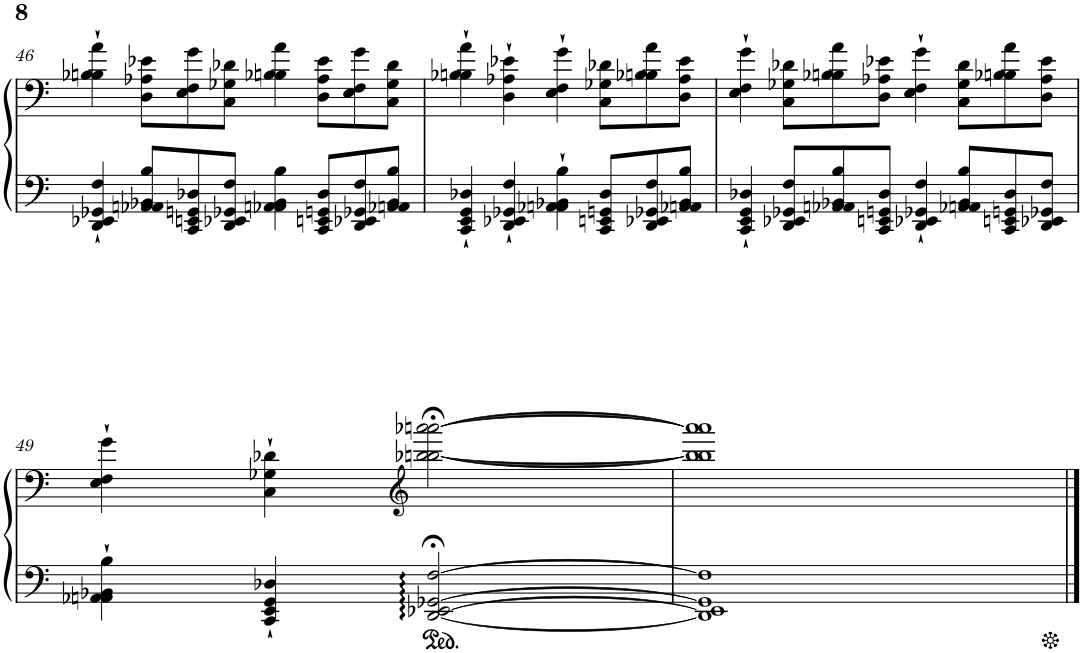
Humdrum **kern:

**kern	**kern
*part1	*part1
*staff2	*staff1
*I"Grand Piano	*
*I'Pno.	*
!!LO:PB:g=z
*clefF4	*clefF4
*k[]	*k[]
*M4/4	*M4/4
=46	=46
4DD/` 4EE-X/` 4GG-X/` 4F/`	4B-X\` 4Bn\` 4a\`
*Xbrackettup	*Xbrackettup
12AA-X/ 12AAn/ 12BB-X/ 12B/L	12D\ 12A-X\ 12e-X\L
12CC/ 12EEn/ 12GGn/ 12D-X/	12E\ 12F\ 12g\
12DD/ 12EE-X/ 12GG-X/ 12F/J	12C\ 12G-X\ 12d-X\J
4AA-X\ 4AAn\ 4BB-\ 4B\	4B-X\ 4Bn\ 4a\
12CC/ 12EEn/ 12GGn/ 12D-/L	12D\ 12A-\ 12e-\L
12DD/ 12EE-X/ 12GG-X/ 12F/	12E\ 12F\ 12g\
12AA-X/ 12AAn/ 12BB-/ 12B/J	12C\ 12G-\ 12d-\J
=47	=47
4CC/` 4EE/` 4GG/` 4D-X/`	4B-X\` 4Bn\` 4a\`
4DD/` 4EE-X/` 4GG-X/` 4F/`	4D\` 4A-X\` 4e-X\`
4AA-X\` 4AAn\` 4BB-X\` 4B\`	4E\` 4F\` 4g\`
12CC/ 12EEn/ 12GGn/ 12D-/L	12C\ 12G-X\ 12d-X\L
12DD/ 12EE-X/ 12GG-X/ 12F/	12B-X\ 12Bn\ 12a\
12AA-X/ 12AAn/ 12BB-/ 12B/J	12D\ 12A-\ 12e-\J
=48	=48
4CC/` 4EE/` 4GG/` 4D-X/`	4E\` 4F\` 4g\`
12DD/ 12EE-X/ 12GG-X/ 12F/L	12C\ 12G-X\ 12d-X\L
12AA-X/ 12AAn/ 12BB-X/ 12B/	12B-X\ 12Bn\ 12a\
12CC/ 12EEn/ 12GGn/ 12D-/J	12D\ 12A-X\ 12e-X\J
4DD/` 4EE-X/` 4GG-X/` 4F/`	4E\` 4F\` 4g\`
12AA-X/ 12AAn/ 12BB-/ 12B/L	12C\ 12G-\ 12d-\L
12CC/ 12EEn/ 12GGn/ 12D-/	12B-X\ 12Bn\ 12a\
12DD/ 12EE-X/ 12GG-X/ 12F/J	12D\ 12A-\ 12e-\J
!!LO:LB:g=z
=49	=49
4AA-X\` 4AAn\` 4BB-X\` 4B\`	4E\` 4F\` 4g\`
4CC/` 4EE/` 4GG/` 4D-X/`	4C\` 4G-X\` 4d-X\`
*	*clefG2
[2DD/;< [2EE-X/;< [2GG-X/;< [2F/;<	[2bb-X\;< [2bbn\;< [2aaa-X\;< [2aaan\;<
=50	=50
1DD] 1EE-] 1GG-] 1F]	1bb-] 1bb] 1aaa-] 1aaa]
==	==
*-	*-
